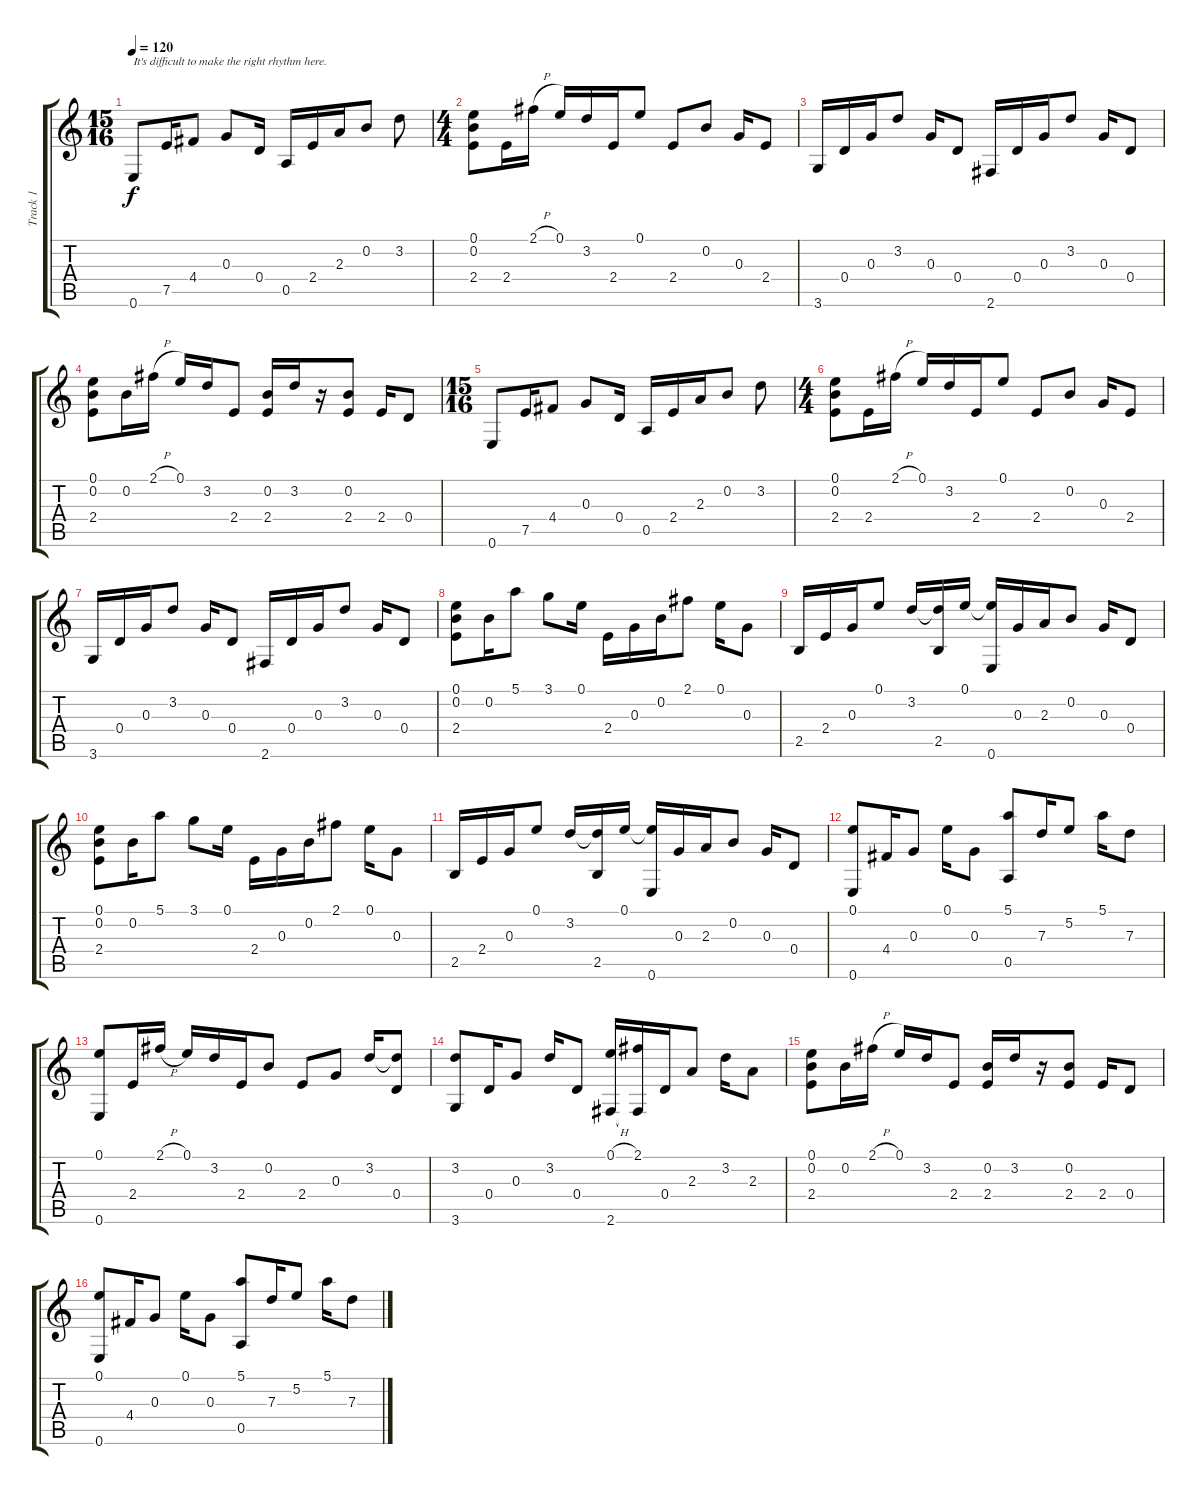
\track ("Track 1" "Track 1") {instrument acousticguitarsteel}
\staff {score tabs}
\tuning (E4 B3 G3 D3 A2 E2) {hide}
\ts (15 16)
\tempo 120
\clef g2
\ks c
0.6.8{txt "It's difficult to make the right rhythm here." dy f instrument acousticguitarsteel} 7.5.16 4.4.8 0.3.8 0.4.16 0.5.16 2.4.16 2.3.16 0.2.8 3.2.8 |
\ts (4 4)
(0.1 0.2 2.4).8 2.4.16 2.1{h}.16 0.1.16 3.2.16 2.4.16 0.1.8 2.4.8 0.2.8 0.3.16 2.4.8 |
3.6.16 0.4.16 0.3.16 3.2.8 0.3.16 0.4.8 2.6.16 0.4.16 0.3.16 3.2.8 0.3.16 0.4.8 |
(0.1 0.2 2.4).8 0.2.16 2.1{h}.16 0.1.16 3.2.16 2.4.8 (0.2 2.4).16 3.2.16 r.16 (0.2 2.4).8 2.4.16 0.4.8 |
\ts (15 16)
0.6.8 7.5.16 4.4.8 0.3.8 0.4.16 0.5.16 2.4.16 2.3.16 0.2.8 3.2.8 |
\ts (4 4)
(0.1 0.2 2.4).8 2.4.16 2.1{h}.16 0.1.16 3.2.16 2.4.16 0.1.8 2.4.8 0.2.8 0.3.16 2.4.8 |
3.6.16 0.4.16 0.3.16 3.2.8 0.3.16 0.4.8 2.6.16 0.4.16 0.3.16 3.2.8 0.3.16 0.4.8 |
(0.1 0.2 2.4).8 0.2.16 5.1.8 3.1.8 0.1.16 2.4.16 0.3.16 0.2.16 2.1.8 0.1.16 0.3.8 |
2.5.16 2.4.16 0.3.16 0.1.8 3.2.16 (3.2{t} 2.5).16 0.1.16 (0.1{t} 0.6).16 0.3.16 2.3.16 0.2.8 0.3.16 0.4.8 |
(0.1 0.2 2.4).8 0.2.16 5.1.8 3.1.8 0.1.16 2.4.16 0.3.16 0.2.16 2.1.8 0.1.16 0.3.8 |
2.5.16 2.4.16 0.3.16 0.1.8 3.2.16 (3.2{t} 2.5).16 0.1.16 (0.1{t} 0.6).16 0.3.16 2.3.16 0.2.8 0.3.16 0.4.8 |
(0.1 0.6).8 4.4.16 0.3.8 0.1.16 0.3.8 (5.1 0.5).8 7.3.16 5.2.8 5.1.16 7.3.8 |
(0.1 0.6).8 2.4.16 2.1{h}.16 0.1.16 3.2.16 2.4.16 0.2.8 2.4.8 0.3.8 3.2.16 (3.2{t} 0.4).8 |
(3.2 3.6).8 0.4.16 0.3.8 3.2.16 0.4.8 (0.1{h} 2.6).16 (2.1 2.6{t}).16 0.4.16 2.3.8 3.2.16 2.3.8 |
(0.1 0.2 2.4).8 0.2.16 2.1{h}.16 0.1.16 3.2.16 2.4.8 (0.2 2.4).16 3.2.16 r.16 (0.2 2.4).8 2.4.16 0.4.8 |
(0.1 0.6).8 4.4.16 0.3.8 0.1.16 0.3.8 (5.1 0.5).8 7.3.16 5.2.8 5.1.16 7.3.8
